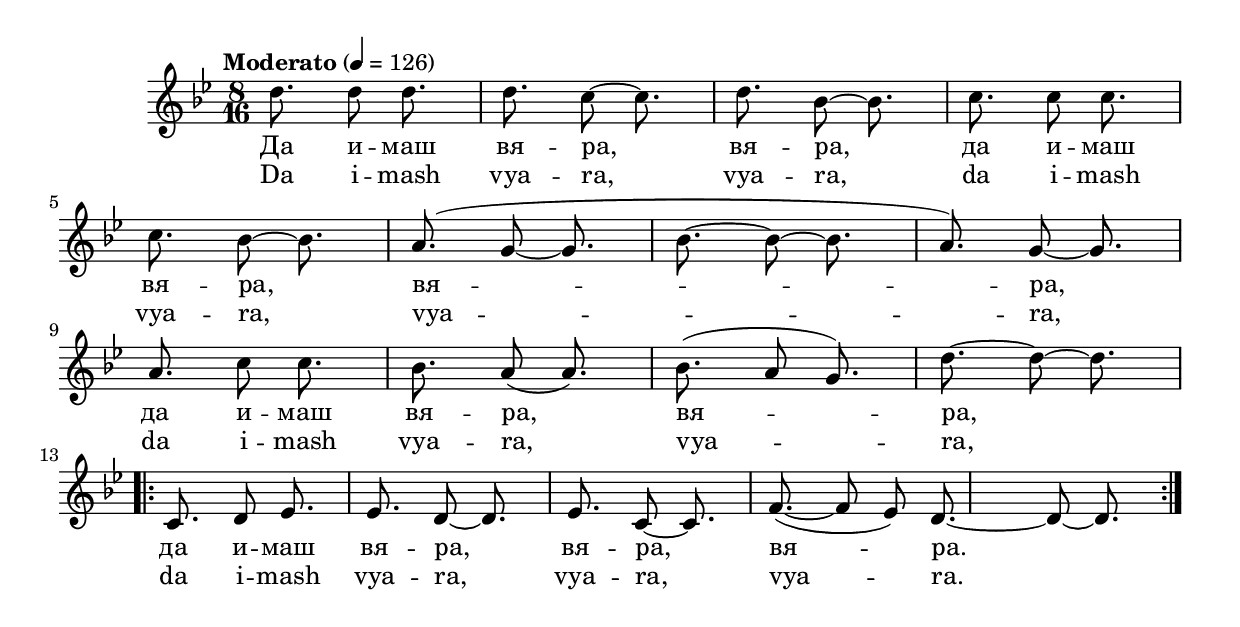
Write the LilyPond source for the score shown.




melody = \absolute  {
  \clef treble
  \key g \minor
  \time 8/16 \tempo "Moderato" 4 = 126
 
d''8. d''8 d''8. | d''8. c''8 ~ c''8. | d''8. bes'8 ~ bes'8. | c''8. c''8 c''8. | \break 

c''8. bes'8 ~ bes'8. | a'8. ( g'8 ~ g'8. | bes'8. ~ bes'8 ~ bes'8. | a'8. ) g'8 ~ g'8. | \break  


a'8. c''8 c''8. | bes'8. a'8 ( a'8. ) | bes'8. ( a'8 g'8. ) | d''8. ~ d''8 ~ d''8. | \break 

\repeat volta 2 { c'8. d'8 es'8. | es'8. d'8 ~ d'8. | es'8. c'8 ~ c'8. | f'8. ( ~ f'8 es'8 ) | d'8. ~ d'8 ~ d'8.
    
} \break



}

text = \lyricmode {  Да и -- маш
  вя -- ра, вя -- ра, да и -- маш вя -- ра, вя --
  ра, да и -- маш вя -- ра, вя -- ра, да и --
  маш вя -- ра, вя -- ра, вя -- ра.

 
 
}

textL = \lyricmode {  Da i -- mash vya
  -- ra, vya -- ra, da i -- mash vya -- ra, vya -- ra, da i --
  mash vya -- ra, vya -- ra, da i -- mash vya -- ra, vya --
  ra, vya -- ra.
 
 
}

\score{
 \header {
  title = \markup { \fontsize #0 "Да имаш вяра / Da imash vjara" }
  %subtitle = \markup \center-column { " " \vspace #1 } 
  
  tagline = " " %supress footer Music engraving by LilyPond 2.18.0—www.lilypond.org
 % arranger = \markup { \fontsize #+1 "Контекстуализация: Йордан Камджалов / Contextualization: Yordan Kamdzhalov" }
  %composer = \markup \center-column { "Бейнса Дуно / Beinsa Duno" \vspace #1 } 

}
  <<
    \new Voice = "one" {
      
      \melody
    }
    \new Lyrics \lyricsto "one" \text
    \new Lyrics \lyricsto "one" \textL
  >>
 
}